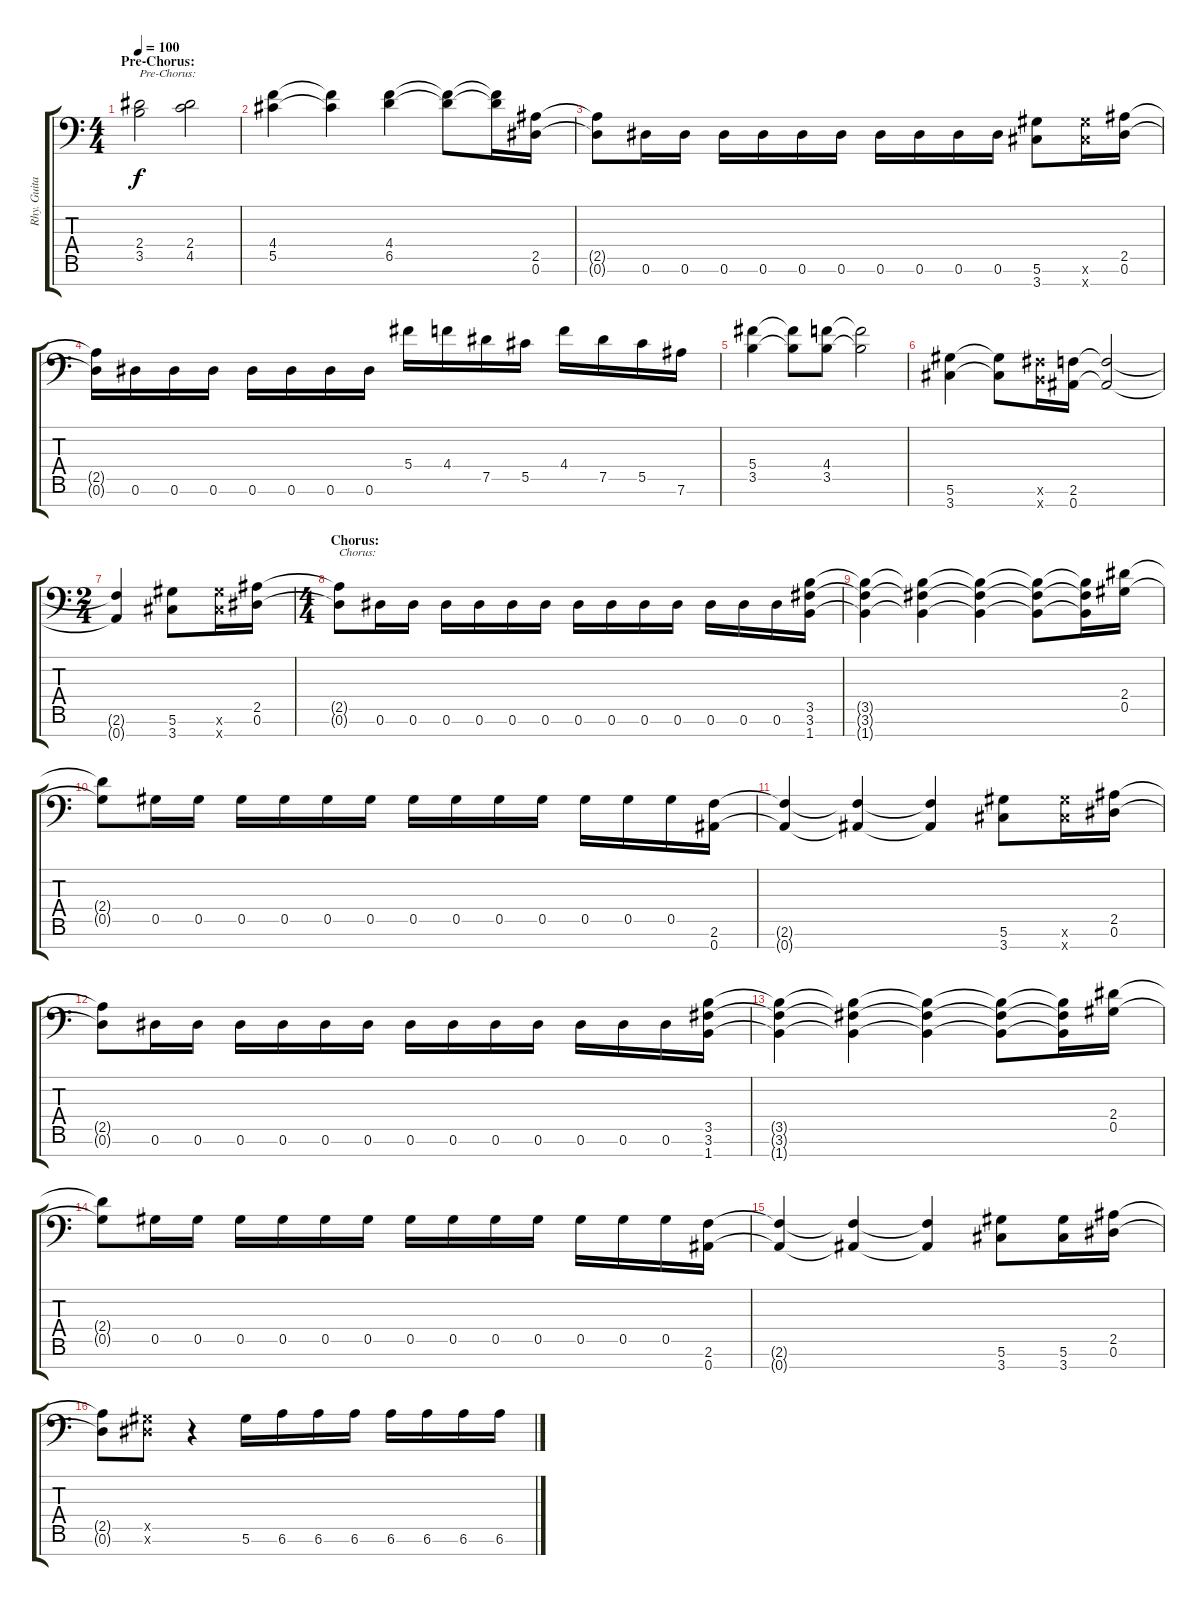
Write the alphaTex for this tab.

\track ("Rhy. Guitar 1" "Rhy. Guita") {instrument distortionguitar}
\staff {score tabs}
\tuning (Eb4 Bb3 Gb3 Db3 Ab2 Eb2 Bb1) {hide}
\ts (4 4)
\section ("" "Pre-Chorus:")
\tempo 100
\clef f4
\ks c
(2.4 3.5).2{txt "Pre-Chorus:" dy f} (2.4 4.5).2 |
(4.4 5.5).4 (4.4{t} 5.5{t}).4 (4.4 6.5).4 (4.4{t} 6.5{t}).8 (4.4{t} 6.5{t}).16 (2.5 0.6).16 |
(2.5{t} 0.6{t}).8 0.6.16 0.6.16 0.6.16 0.6.16 0.6.16 0.6.16 0.6.16 0.6.16 0.6.16 0.6.16 (5.6 3.7).8 (5.6{x} 3.7{x}).16 (2.5 0.6).16 |
(2.5{t} 0.6{t}).16 0.6.16 0.6.16 0.6.16 0.6.16 0.6.16 0.6.16 0.6.16 5.4.16 4.4.16 7.5.16 5.5.16 4.4.16 7.5.16 5.5.16 7.6.16 |
(5.4 3.5).4 (5.4{t} 3.5{t}).8 (4.4 3.5).8 (4.4{t} 3.5{t}).2 |
(5.6 3.7).4 (5.6{t} 3.7{t}).8 (3.6{x} 1.7{x}).16 (2.6 0.7).16 (2.6{t} 0.7{t}).2 |
\ts (2 4)
(2.6{t} 0.7{t}).4 (5.6 3.7).8 (5.6{x} 3.7{x}).16 (2.5 0.6).16 |
\ts (4 4)
\section ("" "Chorus:")
(2.5{t} 0.6{t}).8{txt "Chorus:"} 0.6.16 0.6.16 0.6.16 0.6.16 0.6.16 0.6.16 0.6.16 0.6.16 0.6.16 0.6.16 0.6.16 0.6.16 0.6.16 (3.5 3.6 1.7).16 |
(3.5{t} 3.6{t} 1.7{t}).4 (3.5{t} 3.6{t} 1.7{t}).4 (3.5{t} 3.6{t} 1.7{t}).4 (3.5{t} 3.6{t} 1.7{t}).8 (3.5{t} 3.6{t} 1.7{t}).16 (2.4 0.5).16 |
(2.4{t} 0.5{t}).8 0.5.16 0.5.16 0.5.16 0.5.16 0.5.16 0.5.16 0.5.16 0.5.16 0.5.16 0.5.16 0.5.16 0.5.16 0.5.16 (2.6 0.7).16 |
(2.6{t} 0.7{t}).4 (2.6{t} 0.7{t}).4 (2.6{t} 0.7{t}).4 (5.6 3.7).8 (5.6{x} 3.7{x}).16 (2.5 0.6).16 |
(2.5{t} 0.6{t}).8 0.6.16 0.6.16 0.6.16 0.6.16 0.6.16 0.6.16 0.6.16 0.6.16 0.6.16 0.6.16 0.6.16 0.6.16 0.6.16 (3.5 3.6 1.7).16 |
(3.5{t} 3.6{t} 1.7{t}).4 (3.5{t} 3.6{t} 1.7{t}).4 (3.5{t} 3.6{t} 1.7{t}).4 (3.5{t} 3.6{t} 1.7{t}).8 (3.5{t} 3.6{t} 1.7{t}).16 (2.4 0.5).16 |
(2.4{t} 0.5{t}).8 0.5.16 0.5.16 0.5.16 0.5.16 0.5.16 0.5.16 0.5.16 0.5.16 0.5.16 0.5.16 0.5.16 0.5.16 0.5.16 (2.6 0.7).16 |
(2.6{t} 0.7{t}).4 (2.6{t} 0.7{t}).4 (2.6{t} 0.7{t}).4 (5.6 3.7).8 (5.6 3.7).16 (2.5 0.6).16 |
(2.5{t} 0.6{t}).8 (0.5{x} 0.6{x}).8 r.4 5.6.16 6.6.16 6.6.16 6.6.16 6.6.16 6.6.16 6.6.16 6.6.16
